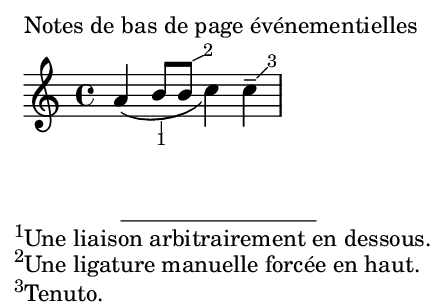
%% Generated by lilypond-book
%% Options: [exampleindent=10.16\mm,indent=0\mm,line-width=160\mm,paper-height=845.047\pt,paper-width=597.508\pt,papersize="a8landscape",quote]
\include "lilypond-book-preamble.ly"


% ****************************************************************
% Start cut-&-pastable-section
% ****************************************************************

#(ly:set-option 'eps-box-padding 3.000000)



\paper {
  #(set-paper-size "a8landscape")
  indent = 0\mm
}

\layout {
  
}




% ****************************************************************
% ly snippet:
% ****************************************************************
\sourcefileline 1716
\book {
  \header { tagline = ##f }
  \markup "Notes de bas de page événementielles"
  \markup \null
  \relative {
    a'4_\footnote #'(0 . -1) "Une liaison arbitrairement en dessous." (
    b8^\footnote #'(1 . 0.5) "Une ligature manuelle forcée en haut." [
    b8 ]
    c4 )
    c-\footnote #'(1 . 1) "Tenuto." --
  }
}


% ****************************************************************
% end ly snippet
% ****************************************************************
